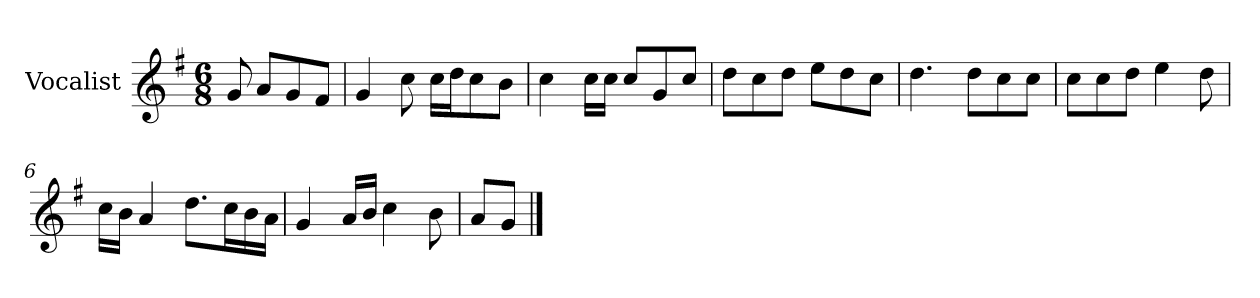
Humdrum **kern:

**kern
*part1
*staff1
*I"Vocalist
*k[f#]
*G:
*M6/8
=
8g
8aL
8g
8f#J
=1
4g
8cc
16ccLL
16ddJ
8cc
8bJ
=2
4cc
16ccLL
16ccJJ
8ccL
8g
8ccJ
=3
8ddL
8cc
8ddJ
8eeL
8dd
8ccJ
=4
4.dd
8ddL
8cc
8ccJ
=5
8ccL
8cc
8ddJ
4ee
8dd
=6
16ccLL
16bJJ
4a
8.ddL
16ccL
16b
16aJJ
=7
4g
16aLL
16bJJ
4cc
8b
=8
8aL
8gJ
==
*-
